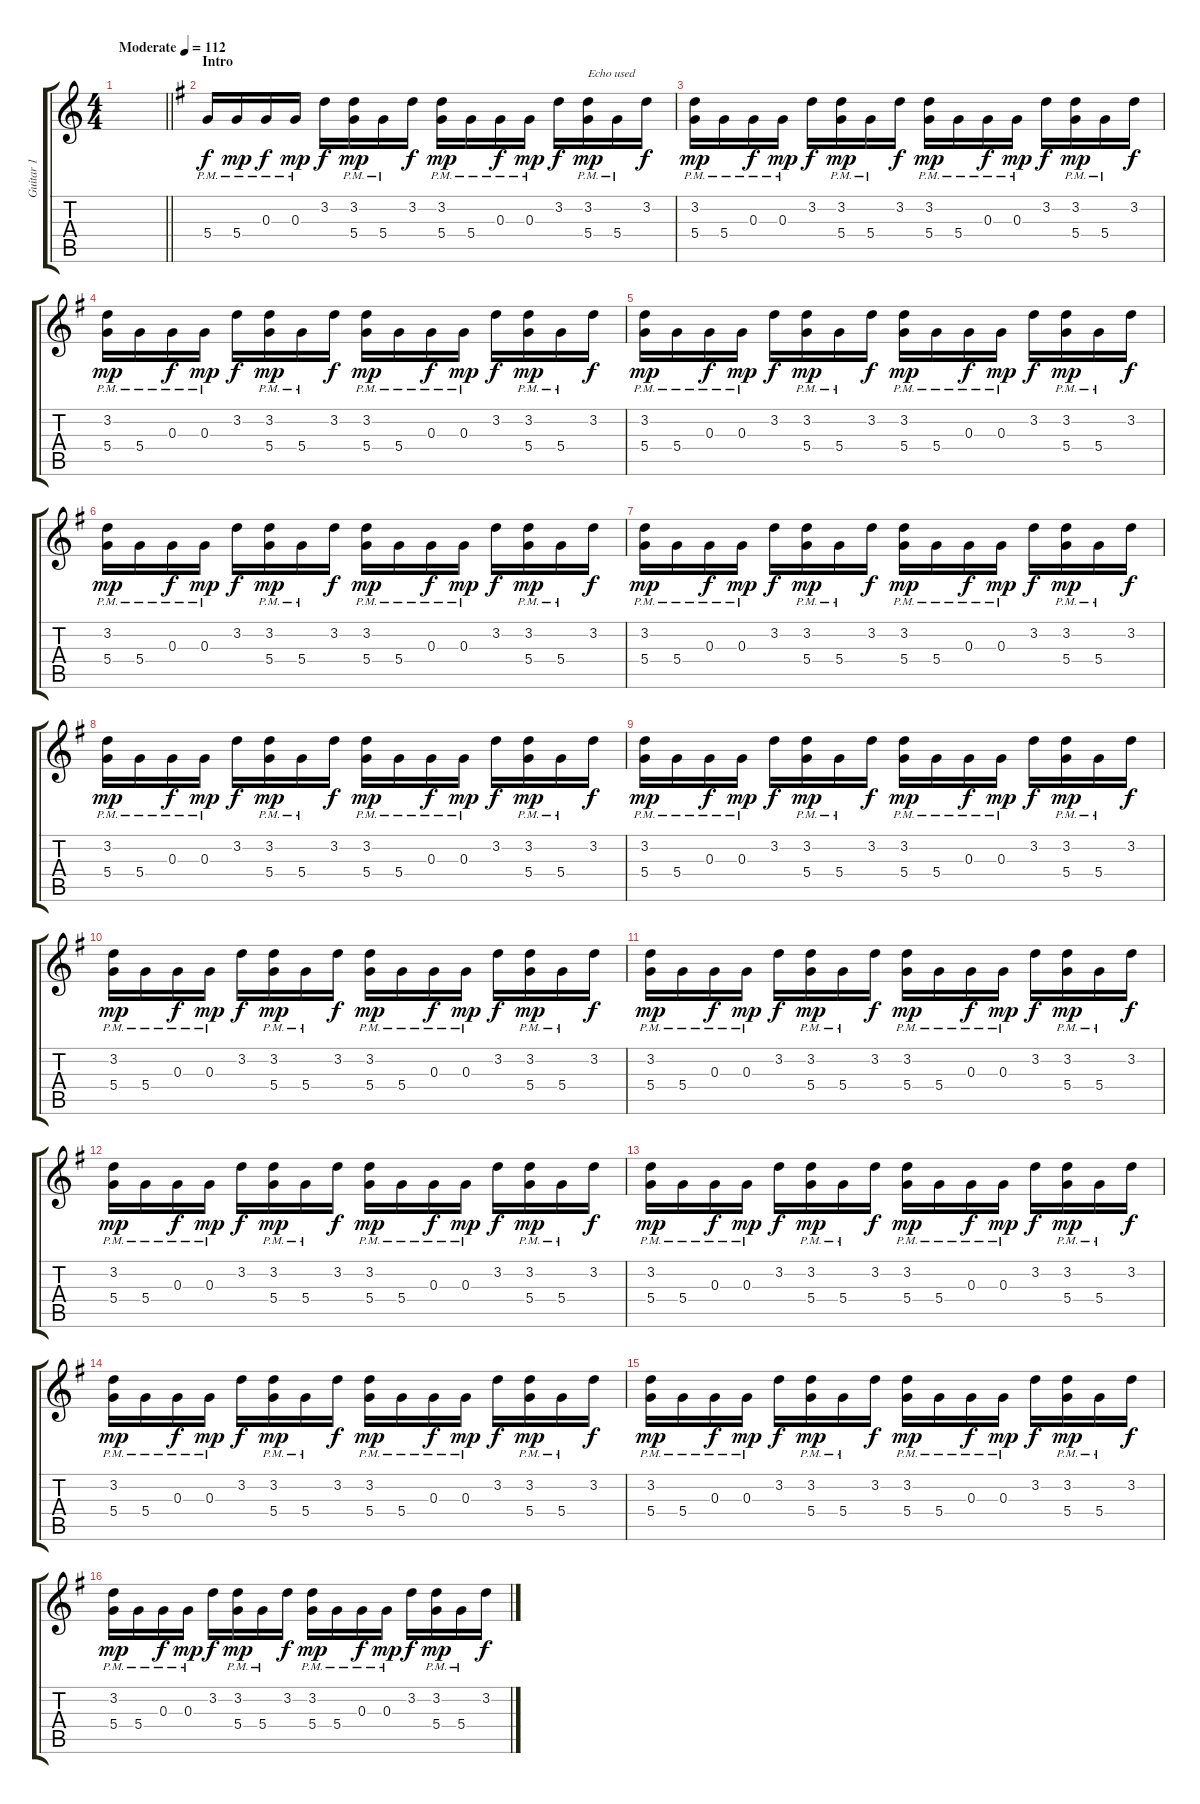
\track ("Guitar 1" "Guitar 1") {instrument electricguitarclean}
\staff {score tabs}
\tuning (E4 B3 G3 D3 A2 E2) {hide}
\ts (4 4)
\tempo (112 "Moderate")
\clef g2
\barLineRight lightlight
\ks c
|
\section ("" "Intro")
\ks g
5.4{pm}.16{volume 8} 5.4{pm}.16{dy mp} 0.3{pm}.16{dy f} 0.3{pm}.16{dy mp} 3.2.16{dy f} (3.2 5.4{pm}).16{dy mp} 5.4{pm}.16 3.2.16{dy f} (3.2 5.4{pm}).16{dy mp} 5.4{pm}.16 0.3{pm}.16{dy f} 0.3{pm}.16{dy mp} 3.2.16{dy f} (3.2 5.4{pm}).16{txt "Echo used" dy mp} 5.4{pm}.16 3.2.16{dy f} |
(3.2 5.4{pm}).16{dy mp} 5.4{pm}.16 0.3{pm}.16{dy f} 0.3{pm}.16{dy mp} 3.2.16{dy f} (3.2 5.4{pm}).16{dy mp} 5.4{pm}.16 3.2.16{dy f} (3.2 5.4{pm}).16{dy mp} 5.4{pm}.16 0.3{pm}.16{dy f} 0.3{pm}.16{dy mp} 3.2.16{dy f} (3.2 5.4{pm}).16{dy mp} 5.4{pm}.16 3.2.16{dy f} |
(3.2 5.4{pm}).16{dy mp} 5.4{pm}.16 0.3{pm}.16{dy f} 0.3{pm}.16{dy mp} 3.2.16{dy f} (3.2 5.4{pm}).16{dy mp} 5.4{pm}.16 3.2.16{dy f} (3.2 5.4{pm}).16{dy mp} 5.4{pm}.16 0.3{pm}.16{dy f} 0.3{pm}.16{dy mp} 3.2.16{dy f} (3.2 5.4{pm}).16{dy mp} 5.4{pm}.16 3.2.16{dy f} |
(3.2 5.4{pm}).16{dy mp} 5.4{pm}.16 0.3{pm}.16{dy f} 0.3{pm}.16{dy mp} 3.2.16{dy f} (3.2 5.4{pm}).16{dy mp} 5.4{pm}.16 3.2.16{dy f} (3.2 5.4{pm}).16{dy mp} 5.4{pm}.16 0.3{pm}.16{dy f} 0.3{pm}.16{dy mp} 3.2.16{dy f} (3.2 5.4{pm}).16{dy mp} 5.4{pm}.16 3.2.16{dy f} |
(3.2 5.4{pm}).16{dy mp} 5.4{pm}.16 0.3{pm}.16{dy f} 0.3{pm}.16{dy mp} 3.2.16{dy f} (3.2 5.4{pm}).16{dy mp} 5.4{pm}.16 3.2.16{dy f} (3.2 5.4{pm}).16{dy mp} 5.4{pm}.16 0.3{pm}.16{dy f} 0.3{pm}.16{dy mp} 3.2.16{dy f} (3.2 5.4{pm}).16{dy mp} 5.4{pm}.16 3.2.16{dy f} |
(3.2 5.4{pm}).16{dy mp} 5.4{pm}.16 0.3{pm}.16{dy f} 0.3{pm}.16{dy mp} 3.2.16{dy f} (3.2 5.4{pm}).16{dy mp} 5.4{pm}.16 3.2.16{dy f} (3.2 5.4{pm}).16{dy mp} 5.4{pm}.16 0.3{pm}.16{dy f} 0.3{pm}.16{dy mp} 3.2.16{dy f} (3.2 5.4{pm}).16{dy mp} 5.4{pm}.16 3.2.16{dy f} |
(3.2 5.4{pm}).16{dy mp} 5.4{pm}.16 0.3{pm}.16{dy f} 0.3{pm}.16{dy mp} 3.2.16{dy f} (3.2 5.4{pm}).16{dy mp} 5.4{pm}.16 3.2.16{dy f} (3.2 5.4{pm}).16{dy mp} 5.4{pm}.16 0.3{pm}.16{dy f} 0.3{pm}.16{dy mp} 3.2.16{dy f} (3.2 5.4{pm}).16{dy mp} 5.4{pm}.16 3.2.16{dy f} |
(3.2 5.4{pm}).16{dy mp} 5.4{pm}.16 0.3{pm}.16{dy f} 0.3{pm}.16{dy mp} 3.2.16{dy f} (3.2 5.4{pm}).16{dy mp} 5.4{pm}.16 3.2.16{dy f} (3.2 5.4{pm}).16{dy mp} 5.4{pm}.16 0.3{pm}.16{dy f} 0.3{pm}.16{dy mp} 3.2.16{dy f} (3.2 5.4{pm}).16{dy mp} 5.4{pm}.16 3.2.16{dy f} |
(3.2 5.4{pm}).16{dy mp} 5.4{pm}.16 0.3{pm}.16{dy f} 0.3{pm}.16{dy mp} 3.2.16{dy f} (3.2 5.4{pm}).16{dy mp} 5.4{pm}.16 3.2.16{dy f} (3.2 5.4{pm}).16{dy mp} 5.4{pm}.16 0.3{pm}.16{dy f} 0.3{pm}.16{dy mp} 3.2.16{dy f} (3.2 5.4{pm}).16{dy mp} 5.4{pm}.16 3.2.16{dy f} |
(3.2 5.4{pm}).16{dy mp} 5.4{pm}.16 0.3{pm}.16{dy f} 0.3{pm}.16{dy mp} 3.2.16{dy f} (3.2 5.4{pm}).16{dy mp} 5.4{pm}.16 3.2.16{dy f} (3.2 5.4{pm}).16{dy mp} 5.4{pm}.16 0.3{pm}.16{dy f} 0.3{pm}.16{dy mp} 3.2.16{dy f} (3.2 5.4{pm}).16{dy mp} 5.4{pm}.16 3.2.16{dy f} |
(3.2 5.4{pm}).16{dy mp} 5.4{pm}.16 0.3{pm}.16{dy f} 0.3{pm}.16{dy mp} 3.2.16{dy f} (3.2 5.4{pm}).16{dy mp} 5.4{pm}.16 3.2.16{dy f} (3.2 5.4{pm}).16{dy mp} 5.4{pm}.16 0.3{pm}.16{dy f} 0.3{pm}.16{dy mp} 3.2.16{dy f} (3.2 5.4{pm}).16{dy mp} 5.4{pm}.16 3.2.16{dy f} |
(3.2 5.4{pm}).16{dy mp} 5.4{pm}.16 0.3{pm}.16{dy f} 0.3{pm}.16{dy mp} 3.2.16{dy f} (3.2 5.4{pm}).16{dy mp} 5.4{pm}.16 3.2.16{dy f} (3.2 5.4{pm}).16{dy mp} 5.4{pm}.16 0.3{pm}.16{dy f} 0.3{pm}.16{dy mp} 3.2.16{dy f} (3.2 5.4{pm}).16{dy mp} 5.4{pm}.16 3.2.16{dy f} |
(3.2 5.4{pm}).16{dy mp} 5.4{pm}.16 0.3{pm}.16{dy f} 0.3{pm}.16{dy mp} 3.2.16{dy f} (3.2 5.4{pm}).16{dy mp} 5.4{pm}.16 3.2.16{dy f} (3.2 5.4{pm}).16{dy mp} 5.4{pm}.16 0.3{pm}.16{dy f} 0.3{pm}.16{dy mp} 3.2.16{dy f} (3.2 5.4{pm}).16{dy mp} 5.4{pm}.16 3.2.16{dy f} |
(3.2 5.4{pm}).16{dy mp} 5.4{pm}.16 0.3{pm}.16{dy f} 0.3{pm}.16{dy mp} 3.2.16{dy f} (3.2 5.4{pm}).16{dy mp} 5.4{pm}.16 3.2.16{dy f} (3.2 5.4{pm}).16{dy mp} 5.4{pm}.16 0.3{pm}.16{dy f} 0.3{pm}.16{dy mp} 3.2.16{dy f} (3.2 5.4{pm}).16{dy mp} 5.4{pm}.16 3.2.16{dy f} |
(3.2 5.4{pm}).16{dy mp} 5.4{pm}.16 0.3{pm}.16{dy f} 0.3{pm}.16{dy mp} 3.2.16{dy f} (3.2 5.4{pm}).16{dy mp} 5.4{pm}.16 3.2.16{dy f} (3.2 5.4{pm}).16{dy mp} 5.4{pm}.16 0.3{pm}.16{dy f} 0.3{pm}.16{dy mp} 3.2.16{dy f} (3.2 5.4{pm}).16{dy mp} 5.4{pm}.16 3.2.16{dy f}
